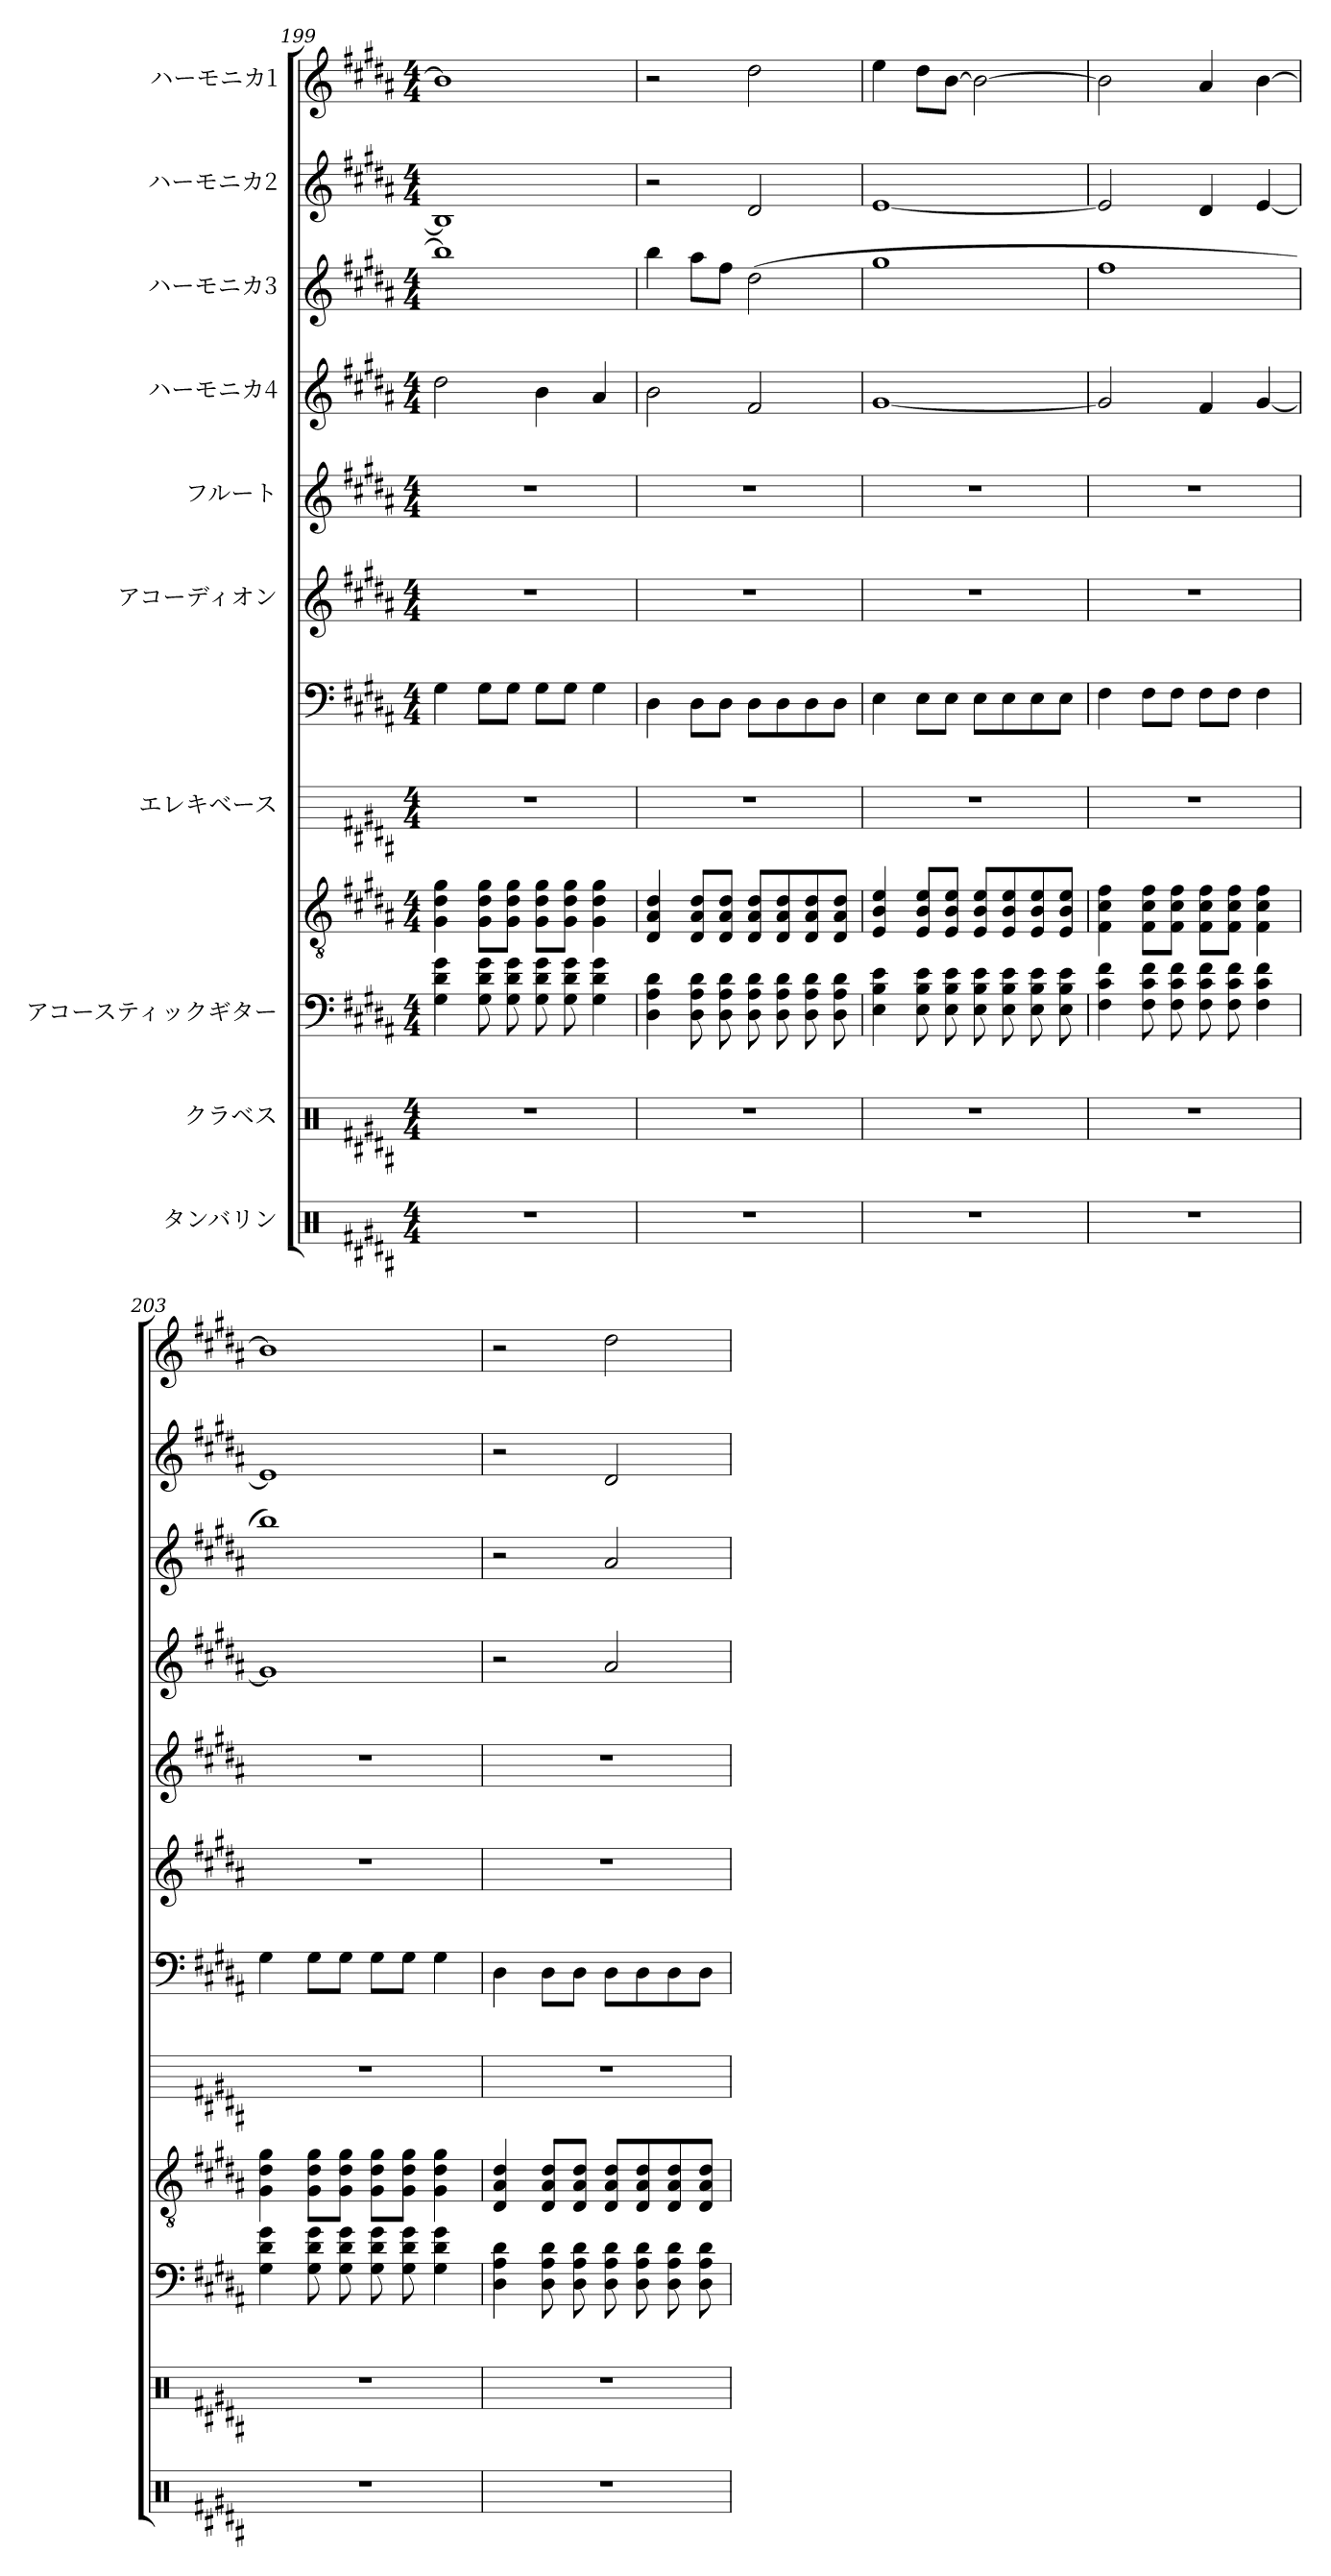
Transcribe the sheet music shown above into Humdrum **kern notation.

**kern	**kern	**kern	**kern	**kern	**kern	**kern	**kern	**kern	**kern	**kern	**kern
*part10	*part9	*part8	*part8	*part7	*part7	*part6	*part5	*part4	*part3	*part2	*part1
*staff12	*staff11	*staff10	*staff9	*staff8	*staff7	*staff6	*staff5	*staff4	*staff3	*staff2	*staff1
*I"タンバリン	*I"クラベス	*I"アコースティックギター	*	*I"エレキベース	*	*I"アコーディオン	*I"フルート	*I"ハーモニカ4	*I"ハーモニカ3	*I"ハーモニカ2	*I"ハーモニカ1
*clefX	*clefX	*	*clefGv2	*	*clefF4	*clefG2	*clefG2	*clefG2	*clefG2	*clefG2	*clefG2
*	*	*	*	*ITrd7c12	*ITrd7c12	*	*	*	*	*	*
*k[f#c#g#d#a#]	*k[f#c#g#d#a#]	*k[f#c#g#d#a#]	*k[f#c#g#d#a#]	*k[f#c#g#d#a#]	*k[f#c#g#d#a#]	*k[f#c#g#d#a#]	*k[f#c#g#d#a#]	*k[f#c#g#d#a#]	*k[f#c#g#d#a#]	*k[f#c#g#d#a#]	*k[f#c#g#d#a#]
*M4/4	*M4/4	*M4/4	*M4/4	*M4/4	*M4/4	*M4/4	*M4/4	*M4/4	*M4/4	*M4/4	*M4/4
=199	=199	=199	=199	=199	=199	=199	=199	=199	=199	=199	=199
1r	1r	4G# 4d# 4g#	4G#\ 4d#\ 4g#\	1r	4GG#\	1r	1r	2dd#\	1bb]	1B]	1b]
.	.	8G# 8d# 8g#	8G#\ 8d#\ 8g#\L	.	8GG#\L	.	.	.	.	.	.
.	.	8G# 8d# 8g#	8G#\ 8d#\ 8g#\J	.	8GG#\J	.	.	.	.	.	.
.	.	8G# 8d# 8g#	8G#\ 8d#\ 8g#\L	.	8GG#\L	.	.	4b\	.	.	.
.	.	8G# 8d# 8g#	8G#\ 8d#\ 8g#\J	.	8GG#\J	.	.	.	.	.	.
.	.	4G# 4d# 4g#	4G#\ 4d#\ 4g#\	.	4GG#\	.	.	4a#/	.	.	.
!!LO:PB:g=z
=200	=200	=200	=200	=200	=200	=200	=200	=200	=200	=200	=200
1r	1r	4D# 4A# 4d#	4D#/ 4A#/ 4d#/	1r	4DD#\	1r	1r	2b\	4bb\	2r	2r
.	.	8D# 8A# 8d#	8D#/ 8A#/ 8d#/L	.	8DD#\L	.	.	.	8aa#\L	.	.
.	.	8D# 8A# 8d#	8D#/ 8A#/ 8d#/J	.	8DD#\J	.	.	.	8ff#\J	.	.
.	.	8D# 8A# 8d#	8D#/ 8A#/ 8d#/L	.	8DD#\L	.	.	2f#/	(2dd#\	2d#/	2dd#\
.	.	8D# 8A# 8d#	8D#/ 8A#/ 8d#/	.	8DD#\	.	.	.	.	.	.
.	.	8D# 8A# 8d#	8D#/ 8A#/ 8d#/	.	8DD#\	.	.	.	.	.	.
.	.	8D# 8A# 8d#	8D#/ 8A#/ 8d#/J	.	8DD#\J	.	.	.	.	.	.
=201	=201	=201	=201	=201	=201	=201	=201	=201	=201	=201	=201
1r	1r	4E 4B 4e	4E/ 4B/ 4e/	1r	4EE\	1r	1r	[1g#	1gg#	[1e	4ee\
.	.	8E 8B 8e	8E/ 8B/ 8e/L	.	8EE\L	.	.	.	.	.	8dd#\L
.	.	8E 8B 8e	8E/ 8B/ 8e/J	.	8EE\J	.	.	.	.	.	[8b\J
.	.	8E 8B 8e	8E/ 8B/ 8e/L	.	8EE\L	.	.	.	.	.	2b\_
.	.	8E 8B 8e	8E/ 8B/ 8e/	.	8EE\	.	.	.	.	.	.
.	.	8E 8B 8e	8E/ 8B/ 8e/	.	8EE\	.	.	.	.	.	.
.	.	8E 8B 8e	8E/ 8B/ 8e/J	.	8EE\J	.	.	.	.	.	.
=202	=202	=202	=202	=202	=202	=202	=202	=202	=202	=202	=202
1r	1r	4F# 4c# 4f#	4F#\ 4c#\ 4f#\	1r	4FF#\	1r	1r	2g#/]	1ff#	2e/]	2b\]
.	.	8F# 8c# 8f#	8F#\ 8c#\ 8f#\L	.	8FF#\L	.	.	.	.	.	.
.	.	8F# 8c# 8f#	8F#\ 8c#\ 8f#\J	.	8FF#\J	.	.	.	.	.	.
.	.	8F# 8c# 8f#	8F#\ 8c#\ 8f#\L	.	8FF#\L	.	.	4f#/	.	4d#/	4a#/
.	.	8F# 8c# 8f#	8F#\ 8c#\ 8f#\J	.	8FF#\J	.	.	.	.	.	.
.	.	4F# 4c# 4f#	4F#\ 4c#\ 4f#\	.	4FF#\	.	.	[4g#/	.	[4e/	[4b\
=203	=203	=203	=203	=203	=203	=203	=203	=203	=203	=203	=203
1r	1r	4G# 4d# 4g#	4G#\ 4d#\ 4g#\	1r	4GG#\	1r	1r	1g#]	1bb)	1e]	1b]
.	.	8G# 8d# 8g#	8G#\ 8d#\ 8g#\L	.	8GG#\L	.	.	.	.	.	.
.	.	8G# 8d# 8g#	8G#\ 8d#\ 8g#\J	.	8GG#\J	.	.	.	.	.	.
.	.	8G# 8d# 8g#	8G#\ 8d#\ 8g#\L	.	8GG#\L	.	.	.	.	.	.
.	.	8G# 8d# 8g#	8G#\ 8d#\ 8g#\J	.	8GG#\J	.	.	.	.	.	.
.	.	4G# 4d# 4g#	4G#\ 4d#\ 4g#\	.	4GG#\	.	.	.	.	.	.
=204	=204	=204	=204	=204	=204	=204	=204	=204	=204	=204	=204
1r	1r	4D# 4A# 4d#	4D#/ 4A#/ 4d#/	1r	4DD#\	1r	1r	2r	2r	2r	2r
.	.	8D# 8A# 8d#	8D#/ 8A#/ 8d#/L	.	8DD#\L	.	.	.	.	.	.
.	.	8D# 8A# 8d#	8D#/ 8A#/ 8d#/J	.	8DD#\J	.	.	.	.	.	.
.	.	8D# 8A# 8d#	8D#/ 8A#/ 8d#/L	.	8DD#\L	.	.	2a#/	2a#/	2d#/	2dd#\
.	.	8D# 8A# 8d#	8D#/ 8A#/ 8d#/	.	8DD#\	.	.	.	.	.	.
.	.	8D# 8A# 8d#	8D#/ 8A#/ 8d#/	.	8DD#\	.	.	.	.	.	.
.	.	8D# 8A# 8d#	8D#/ 8A#/ 8d#/J	.	8DD#\J	.	.	.	.	.	.
=	=	=	=	=	=	=	=	=	=	=	=
*-	*-	*-	*-	*-	*-	*-	*-	*-	*-	*-	*-
